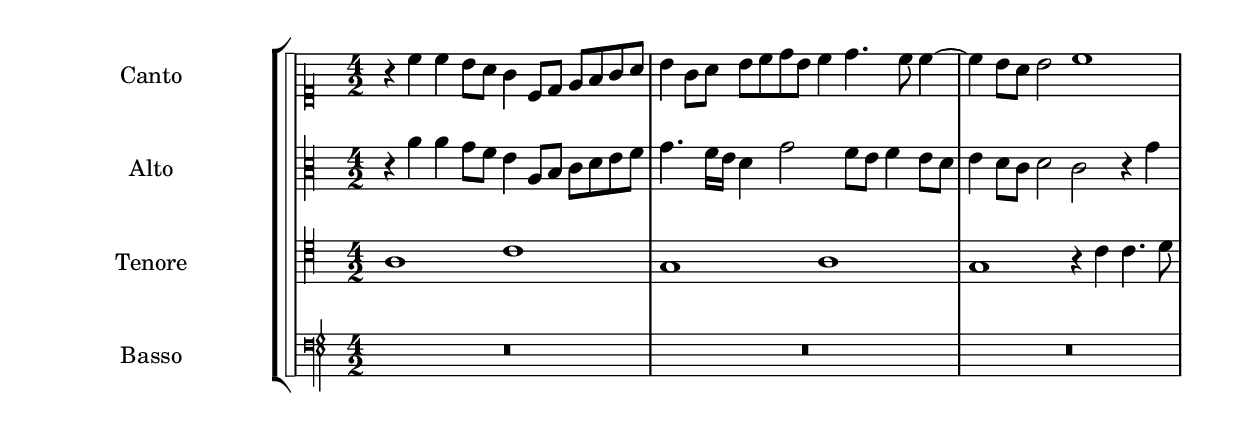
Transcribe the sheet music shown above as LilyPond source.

\version "2.16.0"
\include "english.ly"

\include "../../include/macros.ly" 

cantoXIV = \relative c'' {
    \fourTwoCommonTime
    \clef "petrucci-c1"
    \key a \minor

    r4 c c( b8[ a] g4) c,8([ d] e[ f g a] | 
        b4) g8([ a] b[ c d b] c4 d4. c8 c4 ~ | c b8[ a] b2) c1 | 
}

altoXIV = \relative c'' {
    \fourTwoCommonTime
    \clef "petrucci-c3"
    \key a \minor

    r4 a a( g8[ f] e4) a,8([ b] c[ d e f] | 
        g4. f16[ e] d4) g2( f8[ e] f4 e8[ d] | e4 d8[ c] d2)

    c r4 g' | }

tenoreXIV = \relative c' {
    \fourTwoCommonTime
    \clef "petrucci-c4"
    \key a \minor

    a1 c | g a | g r4 c c4. d8 | }

bassoXIV = \relative c' {
    \fourTwoCommonTime
    \clef "petrucci-f4"
    \key a \minor

    R\breve*3 }


    
\layout {
    ragged-bottom = ##t
    \context {
    }
    indent = 4\cm
    incipit-width = 2\cm
}
   \score {
        \new StaffGroup \with {
          systemStartDelimiter = #'SystemStartSquare
        } <<
            \new ChoirStaff = choirStaff <<
                \new Voice << 
                    \override Slur #'transparent = ##t 
                    \set Staff.instrumentName = #"Canto"
                    \cantoXIV 
                >>
                \new Voice << 
                    \override Slur #'transparent = ##t 
                    \set Staff.instrumentName = #"Alto"
                    \altoXIV 
                >>
                \new Voice << 
                    \set Staff.instrumentName = #"Tenore"
                    \tenoreXIV 
                >>
                \new Voice << 
                    \set Staff.instrumentName = #"Basso"
                    \bassoXIV 
                >>
            >>
        >>
}



